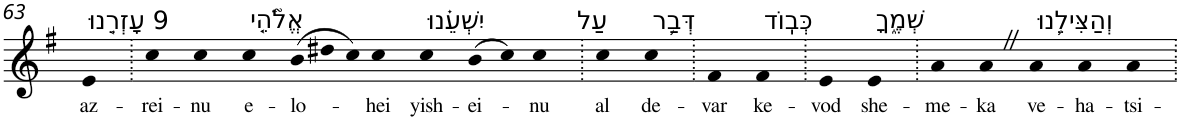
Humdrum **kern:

**kern	**text
*part1	*part1
*staff1	*staff1
*I"Piano	*
*I'Pno	*
!!LO:PB:g=z
*clefG2	*
*k[f#]	*
*G:	*
=63	=63
!LO:TX:a:t=9 עָזְרֵ֤נוּ	!
!	!LO:LY:b
4e	az-
=64.	=64.
!	!LO:LY:b
4cc	-rei-
!	!LO:LY:b
4cc	-nu
!LO:TX:a:t=אֱלֹ֘הֵ֤י	!
!	!LO:LY:b
4cc	e-
*Xtuplet	*
!	!LO:LY:b
(>12b	-lo-
12dd#X	.
12cc)	.
!	!LO:LY:b
4cc	-hei
!LO:TX:a:t=יִשְׁעֵ֗נוּ	!
!	!LO:LY:b
4cc	yish-
!	!LO:LY:b
(>8b	-ei-
8cc)	.
!	!LO:LY:b
4cc	-nu
=65.	=65.
!LO:TX:a:t=עַל	!
!	!LO:LY:b
4cc	al
!LO:TX:a:t=דְּבַ֥ר	!
!	!LO:LY:b
4cc	de-
=66.	=66.
!	!LO:LY:b
4f#	-var
!LO:TX:a:t=כְּבֽוֹד	!
!	!LO:LY:b
4f#	ke-
=67.	=67.
!	!LO:LY:b
4e	-vod
!LO:TX:a:t=שְׁמֶ֑ךָ	!
!	!LO:LY:b
4e	she-
=68.	=68.
!	!LO:LY:b
4a	-me-
!	!LO:LY:b
4aZ	-ka
!LO:TX:a:t=וְהַצִּילֵ֥נוּ	!
!	!LO:LY:b
4a	ve-
!	!LO:LY:b
4a	-ha-
!	!LO:LY:b
4a	-tsi-
=.	=.
*-	*-
